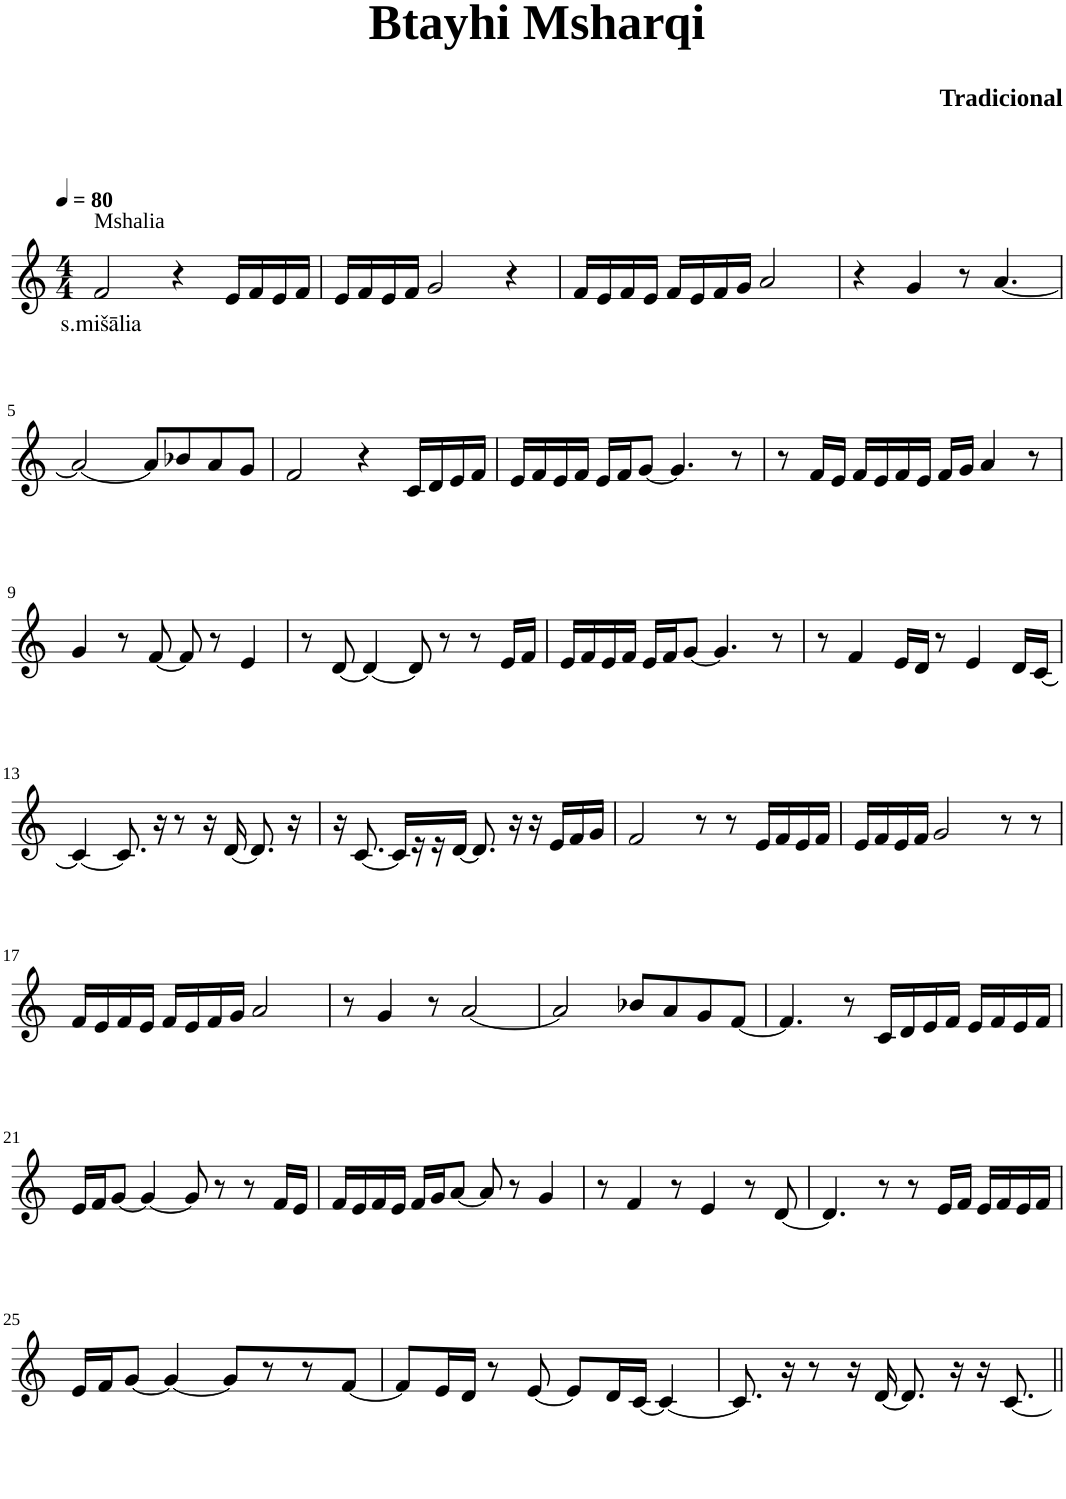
**kern	**text
*part1	*part1
*staff1	*staff1
*I"Violin	*
*clefG2	*
*k[]	*
*M4/4	*
*MM80	*
=1	=1
!LO:TX:a:t=Mshalia	!
!	!LO:LY:b
2f/	s.mišālia
4r	.
16e/LL	.
16f/	.
16e/	.
16f/JJ	.
=2	=2
16e/LL	.
16f/	.
16e/	.
16f/JJ	.
2g/	.
4r	.
=3	=3
16f/LL	.
16e/	.
16f/	.
16e/JJ	.
16f/LL	.
16e/	.
16f/	.
16g/JJ	.
2a/	.
=4	=4
4r	.
4g/	.
8r	.
[4.a/	.
!!LO:LB:g=z
=5	=5
2a/_	.
8a/L]	.
8b-X/	.
8a/	.
8g/J	.
=6	=6
2f/	.
4r	.
16c/LL	.
16d/	.
16e/	.
16f/JJ	.
=7	=7
16e/LL	.
16f/	.
16e/	.
16f/JJ	.
16e/LL	.
16f/J	.
[8g/J	.
4.g/]	.
8r	.
=8	=8
8r	.
16f/LL	.
16e/JJ	.
16f/LL	.
16e/	.
16f/	.
16e/JJ	.
16f/LL	.
16g/JJ	.
4a/	.
8r	.
!!LO:LB:g=z
=9	=9
4g/	.
8r	.
[8f/	.
8f/]	.
8r	.
4e/	.
=10	=10
8r	.
[8d/	.
4d/_	.
8d/]	.
8r	.
8r	.
16e/LL	.
16f/JJ	.
=11	=11
16e/LL	.
16f/	.
16e/	.
16f/JJ	.
16e/LL	.
16f/J	.
[8g/J	.
4.g/]	.
8r	.
=12	=12
8r	.
4f/	.
16e/LL	.
16d/JJ	.
8r	.
4e/	.
16d/LL	.
[16c/JJ	.
!!LO:LB:g=z
=13	=13
4c/_	.
8.c/]	.
16r	.
8r	.
16r	.
[16d/	.
8.d/]	.
16r	.
=14	=14
16r	.
[8.c/	.
16c/LL]	.
16r	.
16r	.
[16d/JJ	.
8.d/]	.
16r	.
16r	.
16e/LL	.
16f/	.
16g/JJ	.
=15	=15
2f/	.
8r	.
8r	.
16e/LL	.
16f/	.
16e/	.
16f/JJ	.
=16	=16
16e/LL	.
16f/	.
16e/	.
16f/JJ	.
2g/	.
8r	.
8r	.
!!LO:LB:g=z
=17	=17
16f/LL	.
16e/	.
16f/	.
16e/JJ	.
16f/LL	.
16e/	.
16f/	.
16g/JJ	.
2a/	.
=18	=18
8r	.
4g/	.
8r	.
[2a/	.
=19	=19
2a/]	.
8b-X/L	.
8a/	.
8g/	.
[8f/J	.
=20	=20
4.f/]	.
8r	.
16c/LL	.
16d/	.
16e/	.
16f/JJ	.
16e/LL	.
16f/	.
16e/	.
16f/JJ	.
!!LO:LB:g=z
=21	=21
16e/LL	.
16f/J	.
[8g/J	.
4g/_	.
8g/]	.
8r	.
8r	.
16f/LL	.
16e/JJ	.
=22	=22
16f/LL	.
16e/	.
16f/	.
16e/JJ	.
16f/LL	.
16g/J	.
[8a/J	.
8a/]	.
8r	.
4g/	.
=23	=23
8r	.
4f/	.
8r	.
4e/	.
8r	.
[8d/	.
=24	=24
4.d/]	.
8r	.
8r	.
16e/LL	.
16f/JJ	.
16e/LL	.
16f/	.
16e/	.
16f/JJ	.
!!LO:LB:g=z
=25	=25
16e/LL	.
16f/J	.
[8g/J	.
4g/_	.
8g/L]	.
8r	.
8r	.
[8f/J	.
=26	=26
8f/L]	.
16e/L	.
16d/JJ	.
8r	.
[8e/	.
8e/L]	.
16d/L	.
[16c/JJ	.
4c/_	.
=27	=27
8.c/]	.
16r	.
8r	.
16r	.
[16d/	.
8.d/]	.
16r	.
16r	.
[8.c/	.
=||	=||
*-	*-
